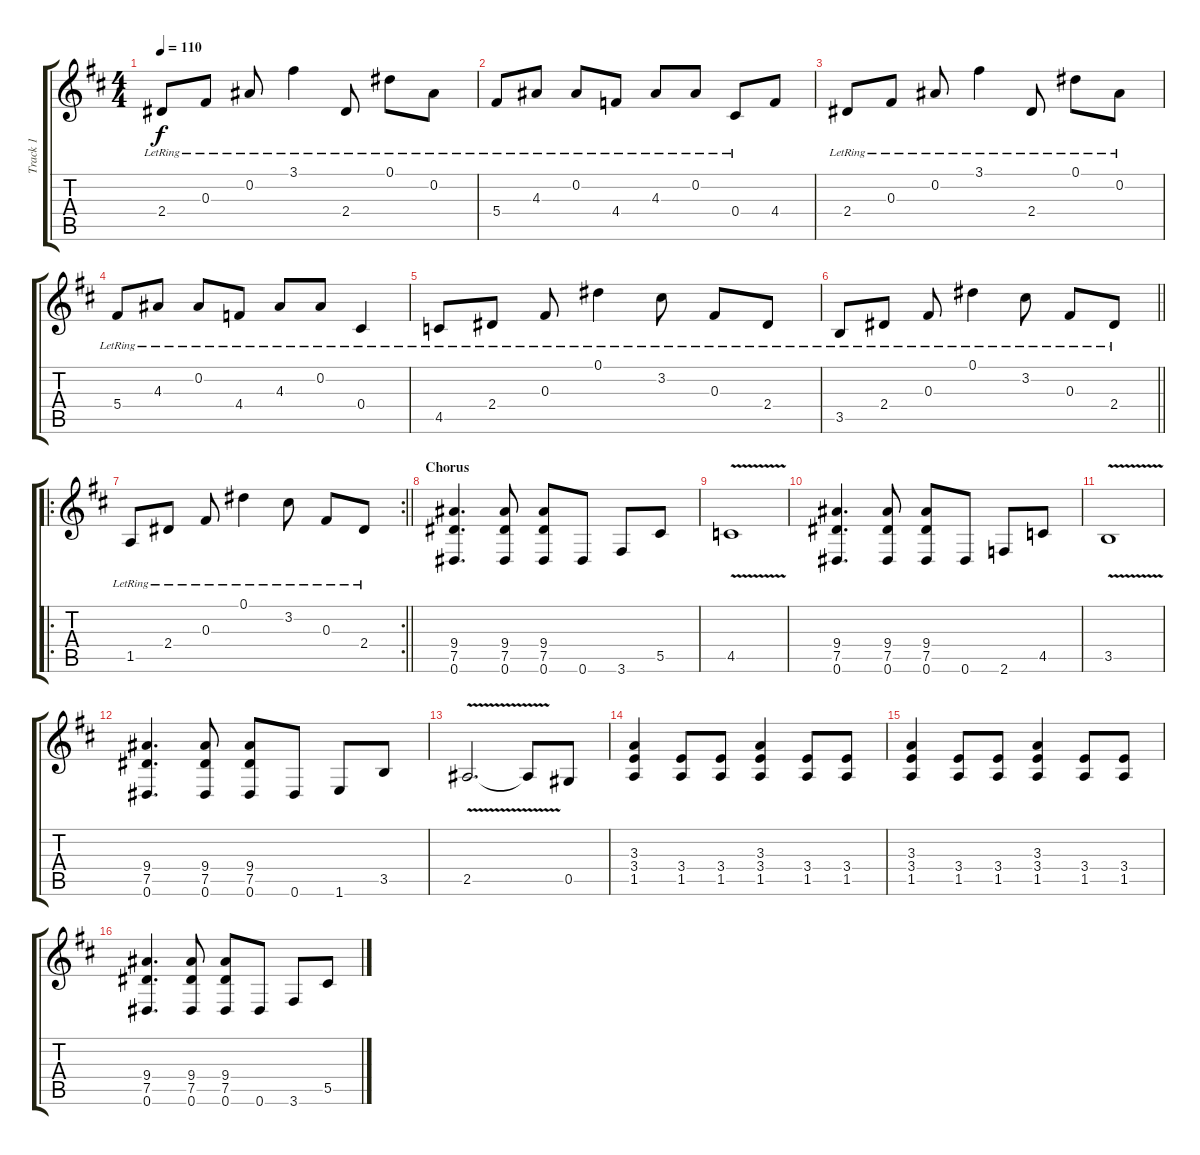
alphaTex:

\track ("Track 1" "Track 1") {instrument acousticguitarsteel}
\staff {score tabs}
\tuning (Eb4 Bb3 Gb3 Db3 Ab2 Eb2) {hide}
\ts (4 4)
\tempo 110
\clef g2
\ks d
2.4{lr}.8{dy f} 0.3{lr}.8 0.2{lr}.8 3.1{lr}.4 2.4{lr}.8 0.1{lr}.8 0.2{lr}.8 |
5.4{lr}.8 4.3{lr}.8 0.2{lr}.8 4.4{lr}.8 4.3{lr}.8 0.2{lr}.8 0.4{lr}.8 4.4.8 |
2.4{lr}.8 0.3{lr}.8 0.2{lr}.8 3.1{lr}.4 2.4{lr}.8 0.1{lr}.8 0.2{lr}.8 |
5.4{lr}.8 4.3{lr}.8 0.2{lr}.8 4.4{lr}.8 4.3{lr}.8 0.2{lr}.8 0.4{lr}.4 |
4.5{lr}.8 2.4{lr}.8 0.3{lr}.8 0.1{lr}.4 3.2{lr}.8 0.3{lr}.8 2.4{lr}.8 |
\barLineRight lightlight
3.5{lr}.8 2.4{lr}.8 0.3{lr}.8 0.1{lr}.4 3.2{lr}.8 0.3{lr}.8 2.4{lr}.8 |
\ro
\rc 2
\barLineRight lightlight
1.5{lr}.8 2.4{lr}.8 0.3{lr}.8 0.1{lr}.4 3.2{lr}.8 0.3{lr}.8 2.4{lr}.8 |
\section ("" "Chorus")
(9.4 7.5 0.6).4{d instrument distortionguitar} (9.4 7.5 0.6).8 (9.4 7.5 0.6).8 0.6.8 3.6.8 5.5.8 |
4.5{v}.1 |
(9.4 7.5 0.6).4{d} (9.4 7.5 0.6).8 (9.4 7.5 0.6).8 0.6.8 2.6.8 4.5.8 |
3.5{v}.1 |
(9.4 7.5 0.6).4{d} (9.4 7.5 0.6).8 (9.4 7.5 0.6).8 0.6.8 1.6.8 3.5.8 |
2.5{v}.2{d} 2.5{t}.8 0.5.8 |
(3.3 3.4 1.5).4 (3.4 1.5).8 (3.4 1.5).8 (3.3 3.4 1.5).4 (3.4 1.5).8 (3.4 1.5).8 |
(3.3 3.4 1.5).4 (3.4 1.5).8 (3.4 1.5).8 (3.3 3.4 1.5).4 (3.4 1.5).8 (3.4 1.5).8 |
(9.4 7.5 0.6).4{d} (9.4 7.5 0.6).8 (9.4 7.5 0.6).8 0.6.8 3.6.8 5.5.8
